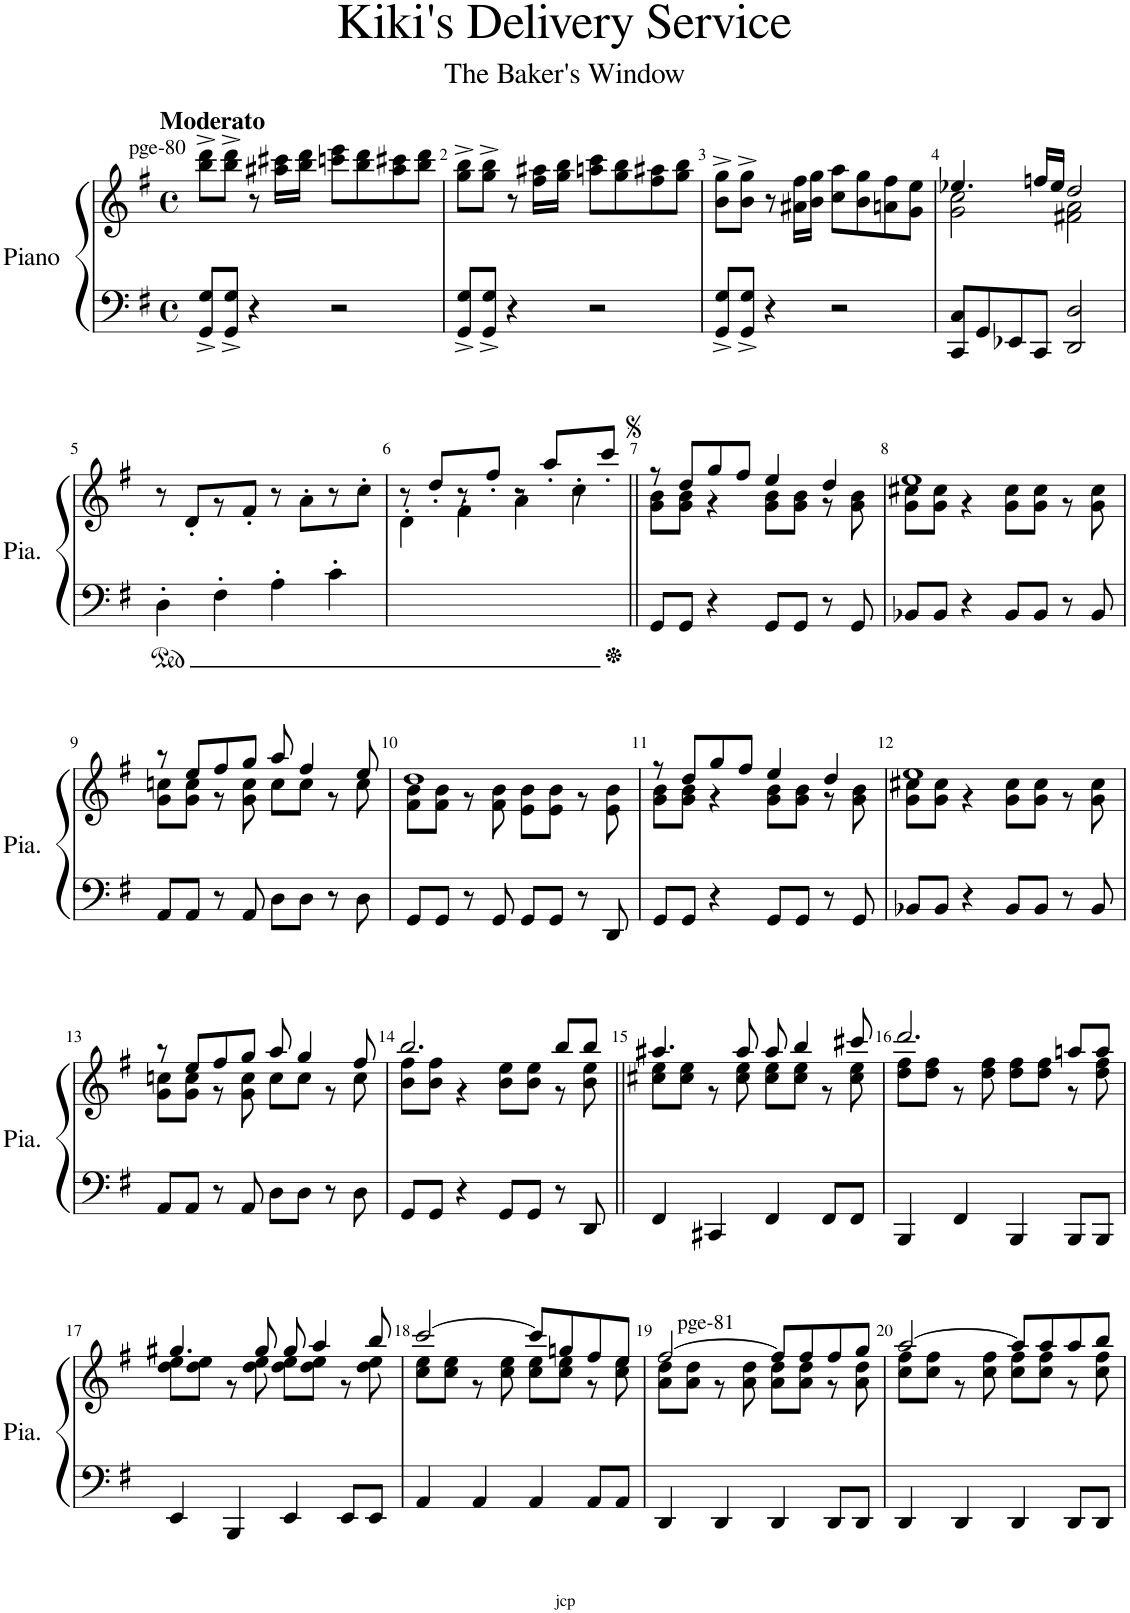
**kern	**kern
*part1	*part1
*staff2	*staff1
*I"Piano	*
*I'Pia.	*
*clefF4	*clefG2
*k[f#]	*k[f#]
*M4/4	*M4/4
*met(c)	*met(c)
=1	=1
!	!LO:TX:a:B:t=Moderato
!	!LO:TX:a:t=pge-80
8GG/^ 8G/^L	8bb\^ 8ddd\^L
8GG/^ 8G/^J	8bb\^ 8ddd\^J
4r	8r
.	16aa#X\ 16ccc#X\LL
.	16bb\ 16ddd\JJ
2r	8cccn\ 8eee\L
.	8bb\ 8ddd\
.	8aa#\ 8ccc#X\
.	8bb\ 8ddd\J
=2	=2
8GG/^ 8G/^L	8gg\^ 8bb\^L
8GG/^ 8G/^J	8gg\^ 8bb\^J
4r	8r
.	16ff#\ 16aa#X\LL
.	16gg\ 16bb\JJ
2r	8aan\ 8ccc\L
.	8gg\ 8bb\
.	8ff#\ 8aa#X\
.	8gg\ 8bb\J
=3	=3
8GG/^ 8G/^L	8b\^ 8gg\^L
8GG/^ 8G/^J	8b\^ 8gg\^J
4r	8r
.	16a#X\ 16ff#\LL
.	16b\ 16gg\JJ
2r	8cc\ 8aa\L
.	8b\ 8gg\
.	8an\ 8ff#\
.	8g\ 8ee\J
=4	=4
*	*^
8CC/ 8C/L	4.ee-X/	2g\ 2cc\
8GG/	.	.
8EE-X/	.	.
8CC/J	16ffn/LL	.
.	16ee-/JJ	.
2DD/ 2D/	2dd/	2f#X\ 2a\
*	*v	*v
!!LO:LB:g=z
=5	=5
*ped	*
4D'\	8r
.	8d'/L
4F#'\	8r
.	8f#'/J
4A'\	8r
.	8a'\L
4c'\	8r
.	8cc'\J
=6	=6
*	*^
1ryy	8r	4d'\
.	8dd'/L	.
.	8r	4f#'\
.	8ff#'/J	.
.	8r	4a'\
.	8aa'/L	.
.	8r	4cc'\
.	8ccc'/J	.
=7||	=7||	=7||
*	*Xped	*
8GG/L	8r	8g\ 8b\L
8GG/J	8dd/L	8g\ 8b\J
4r	8gg/	4r
.	8ff#/J	.
8GG/L	4ee/	8g\ 8b\L
8GG/J	.	8g\ 8b\J
8r	4dd/	8r
8GG/	.	8g\ 8b\
=8	=8	=8
8BB-X/L	1ee	8g\ 8cc#X\L
8BB-/J	.	8g\ 8cc#\J
4r	.	4r
8BB-/L	.	8g\ 8cc#\L
8BB-/J	.	8g\ 8cc#\J
8r	.	8r
8BB-/	.	8g\ 8cc#\
!!LO:LB:g=z	!!
=9	=9	=9
8AA/L	8r	8g\ 8ccn\L
8AA/J	8ee/L	8g\ 8cc\J
8r	8ff#/	8r
8AA/	8gg/J	8g\ 8cc\
8D\L	8aa/	8cc\L
8D\J	4ff#/	8cc\J
8r	.	8r
8D\	8ee/	8cc\
=10	=10	=10
8GG/L	1dd	8f#\ 8b\L
8GG/J	.	8f#\ 8b\J
8r	.	8r
8GG/	.	8f#\ 8b\
8GG/L	.	8e\ 8b\L
8GG/J	.	8e\ 8b\J
8r	.	8r
8DD/	.	8e\ 8b\
=11	=11	=11
8GG/L	8r	8g\ 8b\L
8GG/J	8dd/L	8g\ 8b\J
4r	8gg/	4r
.	8ff#/J	.
8GG/L	4ee/	8g\ 8b\L
8GG/J	.	8g\ 8b\J
8r	4dd/	8r
8GG/	.	8g\ 8b\
=12	=12	=12
8BB-X/L	1ee	8g\ 8cc#X\L
8BB-/J	.	8g\ 8cc#\J
4r	.	4r
8BB-/L	.	8g\ 8cc#\L
8BB-/J	.	8g\ 8cc#\J
8r	.	8r
8BB-/	.	8g\ 8cc#\
!!LO:LB:g=z	!!
=13	=13	=13
8AA/L	8r	8g\ 8ccn\L
8AA/J	8ee/L	8g\ 8cc\J
8r	8ff#/	8r
8AA/	8gg/J	8g\ 8cc\
8D\L	8aa/	8cc\L
8D\J	4gg/	8cc\J
8r	.	8r
8D\	8ff#/	8cc\
=14	=14	=14
8GG/L	2.bb/	8b\ 8ff#\L
8GG/J	.	8b\ 8ff#\J
4r	.	4r
8GG/L	.	8b\ 8ee\L
8GG/J	.	8b\ 8ee\J
8r	8bb/L	8r
8DD/	8bb/J	8b\ 8ee\
=15||	=15||	=15||
4FF#/	4.aa#X/	8cc#X\ 8ee\L
.	.	8cc#\ 8ee\J
4CC#X/	.	8r
.	8aa#/	8cc#\ 8ee\
4FF#/	8aa#/	8cc#\ 8ee\L
.	4bb/	8cc#\ 8ee\J
8FF#/L	.	8r
8FF#/J	8ccc#X/	8cc#\ 8ee\
=16	=16	=16
4BBB/	2.ddd/	8dd\ 8ff#\L
.	.	8dd\ 8ff#\J
4FF#/	.	8r
.	.	8dd\ 8ff#\
4BBB/	.	8dd\ 8ff#\L
.	.	8dd\ 8ff#\J
8BBB/L	8aan/L	8r
8BBB/J	8aa/J	8dd\ 8ff#\
!!LO:LB:g=z	!!
=17	=17	=17
4EE/	4.gg#X/	8dd\ 8ee\L
.	.	8dd\ 8ee\J
4BBB/	.	8r
.	8gg#/	8dd\ 8ee\
4EE/	8gg#/	8dd\ 8ee\L
.	4aa/	8dd\ 8ee\J
8EE/L	.	8r
8EE/J	8bb/	8dd\ 8ee\
=18	=18	=18
4AA/	[2ccc/	8cc\ 8ee\L
.	.	8cc\ 8ee\J
4AA/	.	8r
.	.	8cc\ 8ee\
4AA/	8ccc/L]	8cc\ 8ee\L
.	8ggn/	8cc\ 8ee\J
8AA/L	8ff#/	8r
8AA/J	8ee/J	8cc\ 8ee\
=19	=19	=19
!	!LO:TX:a:t=pge-81	!
4DD/	[2ff#/	8a\ 8dd\L
.	.	8a\ 8dd\J
4DD/	.	8r
.	.	8a\ 8dd\
4DD/	8ff#/L]	8a\ 8dd\L
.	8ff#/	8a\ 8dd\J
8DD/L	8ff#/	8r
8DD/J	8gg/J	8a\ 8dd\
=20	=20	=20
4DD/	[2aa/	8cc\ 8ff#\L
.	.	8cc\ 8ff#\J
4DD/	.	8r
.	.	8cc\ 8ff#\
4DD/	8aa/L]	8cc\ 8ff#\L
.	8aa/	8cc\ 8ff#\J
8DD/L	8aa/	8r
8DD/J	8bb/J	8cc\ 8ff#\
*	*v	*v
=	=
*-	*-
